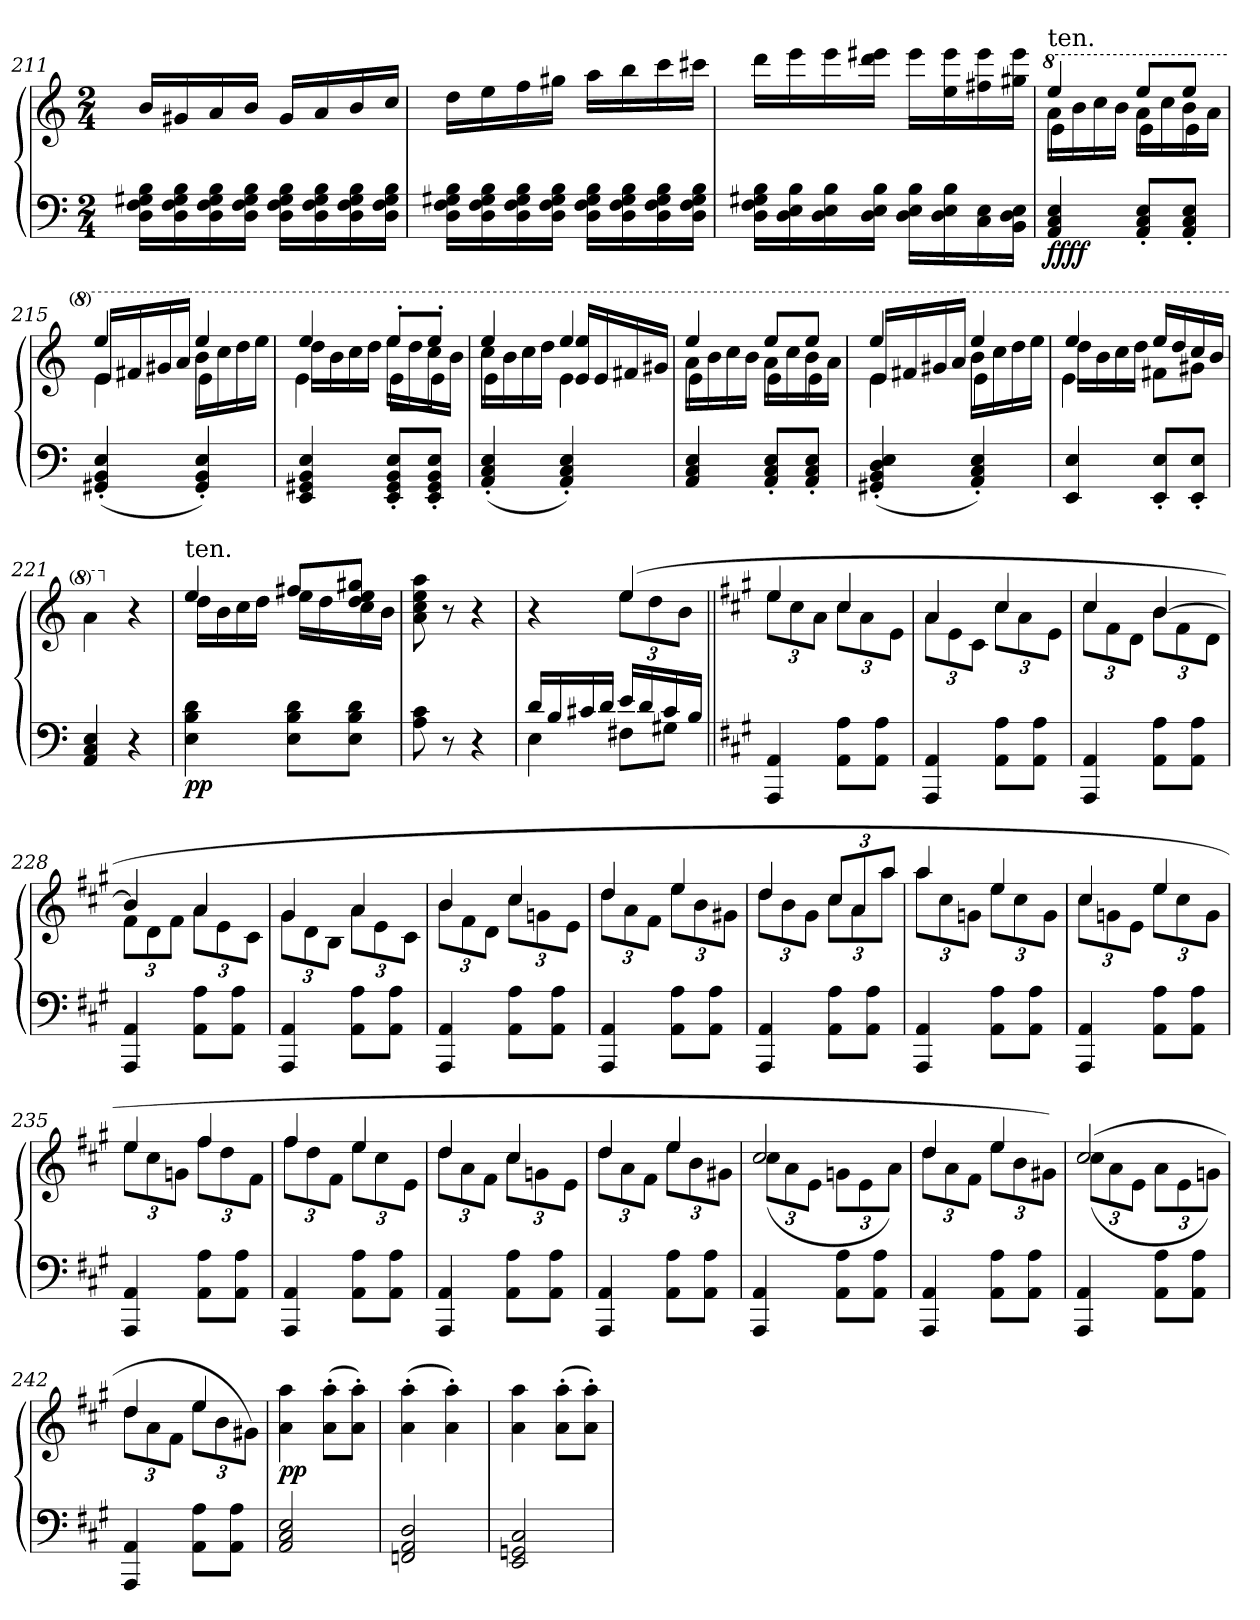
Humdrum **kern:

**kern	**kern	**dynam
*part1	*part1	*part1
*staff2	*staff1	*staff1/2
*clefF4	*clefG2	*
*k[]	*k[]	*
*M2/4	*M2/4	*
=211	=211	=211
16D\ 16F\ 16G#X\ 16B\LL	16b/LL	.
16D\ 16F\ 16G#\ 16B\	16g#X/	.
16D\ 16F\ 16G#\ 16B\	16a/	.
16D\ 16F\ 16G#\ 16B\JJ	16b/JJ	.
16D\ 16F\ 16G#\ 16B\LL	16g#/LL	.
16D\ 16F\ 16G#\ 16B\	16a/	.
16D\ 16F\ 16G#\ 16B\	16b/	.
16D\ 16F\ 16G#\ 16B\JJ	16cc/JJ	.
=212	=212	=212
16D\ 16F\ 16G#X\ 16B\LL	16dd\LL	.
16D\ 16F\ 16G#\ 16B\	16ee\	.
16D\ 16F\ 16G#\ 16B\	16ff\	.
16D\ 16F\ 16G#\ 16B\JJ	16gg#X\JJ	.
16D\ 16F\ 16G#\ 16B\LL	16aa\LL	.
16D\ 16F\ 16G#\ 16B\	16bb\	.
16D\ 16F\ 16G#\ 16B\	16ccc\	.
16D\ 16F\ 16G#\ 16B\JJ	16ccc#X\JJ	.
=213	=213	=213
16D\ 16F\ 16G#X\ 16B\LL	16ddd\LL	.
16D\ 16E\ 16B\	16eee\	.
16D\ 16E\ 16B\	16eee\	.
16D\ 16E\ 16B\JJ	16ddd\ 16eee#X\JJ	.
16D\ 16E\ 16B\LL	16eee#\LL	.
16D\ 16E\ 16B\	16ee\ 16eee#\	.
16C\ 16E\	16ff#X\ 16eee#\	.
16BB\ 16D\ 16E\JJ	16gg#X\ 16eee#\JJ	.
=214	=214	=214
*	*8va	*
*	*^	*
*	*	*^	*
!	!LO:TX:a:t=ten.	!	!	!
!	!	!	!	!LO:DY:b=2
!	!	!	!	!LO:DY:n=1:b
4AA/ 4C/ 4E/	4eee/	16aa\LL	4ee\	ff ff
.	.	16bb\	.	.
.	.	16ccc\	.	.
.	.	16bb\JJ	.	.
8AA'/ 8C'/ 8E'/L	8eee/L	16aa\LL	8ee\L	.
.	.	16ccc\	.	.
8AA'/ 8C'/ 8E'/J	8eee/J	16bb\	8ee\J	.
.	.	16aa\JJ	.	.
=215	=215	=215	=215	=215
(<4GG#X'/ 4BB'/ 4E'/	4eee/	16ee/LL	4ee\	.
.	.	16ff#X/	.	.
.	.	16gg#X/	.	.
.	.	16aa/JJ	.	.
4GG#'/ 4BB'/ 4E'/)	4eee/	16bb\LL	4ee\	.
.	.	16ccc\	.	.
.	.	16ddd\	.	.
.	.	16eee\JJ	.	.
=216	=216	=216	=216	=216
4EE/ 4GG#X/ 4BB/ 4E/	4eee/	16ddd\LL	4ee\	.
.	.	16bb\	.	.
.	.	16ccc\	.	.
.	.	16ddd\JJ	.	.
8EE'/ 8GG#'/ 8BB'/ 8E'/L	8eee'/L	16eee\LL	8ee\L	.
.	.	16ddd\	.	.
8EE'/ 8GG#'/ 8BB'/ 8E'/J	8eee'/J	16ccc\	8ee\J	.
.	.	16bb\JJ	.	.
=217	=217	=217	=217	=217
(<4AA'/ 4C'/ 4E'/	4eee/	16ccc\LL	4ee\	.
.	.	16bb\	.	.
.	.	16ccc\	.	.
.	.	16ddd\JJ	.	.
4AA'/ 4C'/ 4E'/)	4eee/	16ee/ 16eee/LL	4ee\	.
.	.	16ee/	.	.
.	.	16ff#X/	.	.
.	.	16gg#X/JJ	.	.
=218	=218	=218	=218	=218
4AA/ 4C/ 4E/	4eee/	16aa\LL	4ee\	.
.	.	16bb\	.	.
.	.	16ccc\	.	.
.	.	16bb\JJ	.	.
8AA'/ 8C'/ 8E'/L	8eee/L	16aa\LL	8ee\L	.
.	.	16ccc\	.	.
8AA'/ 8C'/ 8E'/J	8eee/J	16bb\	8ee\J	.
.	.	16aa\JJ	.	.
=219	=219	=219	=219	=219
(<4GG#X'/ 4BB'/ 4D'/ 4E'/	4eee/	16ee/LL	4ee\	.
.	.	16ff#X/	.	.
.	.	16gg#X/	.	.
.	.	16aa/JJ	.	.
4AA'/ 4C'/ 4E'/)	4eee/	16bb\LL	4ee\	.
.	.	16ccc\	.	.
.	.	16ddd\	.	.
.	.	16eee\JJ	.	.
=220	=220	=220	=220	=220
4EE/ 4E/	4eee/	16ddd\LL	4ee\	.
.	.	16bb\	.	.
.	.	16ccc\	.	.
.	.	16ddd\JJ	.	.
8EE'/ 8E'/L	4ryy	16eee/LL	8ff#X\L	.
.	.	16ddd/	.	.
8EE'/ 8E'/J	.	16ccc/	8gg#X\J	.
.	.	16bb/JJ	.	.
*	*v	*v	*v	*
=221	=221	=221
4AA/ 4C/ 4E/	4aa\	.
*	*X8va	*
4r	4r	.
=222	=222	=222
*	*^	*
!	!LO:TX:a:t=ten.	!	!
!	!	!	!LO:DY:b=2
!	!	!	!LO:DY:n=1:b
4E\ 4B\ 4d\	4ee/	16dd\LL	p p
.	.	16b\	.
.	.	16cc\	.
.	.	16dd\JJ	.
8E\ 8B\ 8d\L	8ff#X/L	16ee\LL	.
.	.	16dd\	.
8E\ 8B\ 8d\J	8dd/ 8ee/ 8gg#X/J	16cc\	.
.	.	16b\JJ	.
*	*v	*v	*
=223	=223	=223
8A\ 8c\	8a\ 8cc\ 8ee\ 8aa\	.
8r	8r	.
4r	4r	.
=224	=224	=224
*^	*^	*
16d/LL	4E\	4r	4ryy	.
16B/	.	.	.	.
16c#X/	.	.	.	.
16d/JJ	.	.	.	.
*	*	*	*Xbrackettup	*
16e/LL	8F#X\L	(>4ee/	12ee\L	.
16d/	.	.	.	.
.	.	.	12dd\	.
16c#/	8G#X\J	.	.	.
.	.	.	12b\J	.
16B/JJ	.	.	.	.
*v	*v	*	*	*
=225||	=225||	=225||	=225||
*k[f#c#g#]	*k[f#c#g#]	*	*
4AAA/ 4AA/	4ee/	12ee\L	.
.	.	12cc#\	.
.	.	12a\J	.
8AA\ 8A\L	4cc#/	12cc#\L	.
.	.	12a\	.
8AA\ 8A\J	.	.	.
.	.	12e\J	.
=226	=226	=226	=226
4AAA/ 4AA/	4a/	12a\L	.
.	.	12e\	.
.	.	12c#\J	.
8AA\ 8A\L	4cc#/	12cc#\L	.
.	.	12a\	.
8AA\ 8A\J	.	.	.
.	.	12e\J	.
=227	=227	=227	=227
4AAA/ 4AA/	4cc#/	12cc#\L	.
.	.	12f#\	.
.	.	12d\J	.
8AA\ 8A\L	[4b/	12b\L	.
.	.	12f#\	.
8AA\ 8A\J	.	.	.
.	.	12d\J	.
=228	=228	=228	=228
4AAA/ 4AA/	4b/]	12f#\L	.
.	.	12d\	.
.	.	12f#\J	.
8AA\ 8A\L	4a/	12a\L	.
.	.	12e\	.
8AA\ 8A\J	.	.	.
.	.	12c#\J	.
=229	=229	=229	=229
4AAA/ 4AA/	4g#/	12g#\L	.
.	.	12d\	.
.	.	12B\J	.
8AA\ 8A\L	4a/	12a\L	.
.	.	12e\	.
8AA\ 8A\J	.	.	.
.	.	12c#\J	.
=230	=230	=230	=230
4AAA/ 4AA/	4b/	12b\L	.
.	.	12f#\	.
.	.	12d\J	.
8AA\ 8A\L	4cc#/	12cc#\L	.
.	.	12gn\	.
8AA\ 8A\J	.	.	.
.	.	12e\J	.
=231	=231	=231	=231
4AAA/ 4AA/	4dd/	12dd\L	.
.	.	12a\	.
.	.	12f#\J	.
8AA\ 8A\L	4ee/	12ee\L	.
.	.	12b\	.
8AA\ 8A\J	.	.	.
.	.	12g#X\J	.
=232	=232	=232	=232
4AAA/ 4AA/	4dd/	12dd\L	.
.	.	12b\	.
.	.	12g#\J	.
8AA\ 8A\L	12cc#/L	12cc#\L	.
.	12a/	12a\	.
8AA\ 8A\J	.	.	.
.	12aa/J	12aa\J	.
=233	=233	=233	=233
4AAA/ 4AA/	4aa/	12aa\L	.
.	.	12cc#\	.
.	.	12gn\J	.
8AA\ 8A\L	4ee/	12ee\L	.
.	.	12cc#\	.
8AA\ 8A\J	.	.	.
.	.	12g\J	.
=234	=234	=234	=234
4AAA/ 4AA/	4cc#/	12cc#\L	.
.	.	12gn\	.
.	.	12e\J	.
8AA\ 8A\L	4ee/	12ee\L	.
.	.	12cc#\	.
8AA\ 8A\J	.	.	.
.	.	12g\J	.
=235	=235	=235	=235
4AAA/ 4AA/	4ee/	12ee\L	.
.	.	12cc#\	.
.	.	12gn\J	.
8AA\ 8A\L	4ff#/	12ff#\L	.
.	.	12dd\	.
8AA\ 8A\J	.	.	.
.	.	12f#\J	.
=236	=236	=236	=236
4AAA/ 4AA/	4ff#/	12ff#\L	.
.	.	12dd\	.
.	.	12f#\J	.
8AA\ 8A\L	4ee/	12ee\L	.
.	.	12cc#\	.
8AA\ 8A\J	.	.	.
.	.	12e\J	.
=237	=237	=237	=237
4AAA/ 4AA/	4dd/	12dd\L	.
.	.	12a\	.
.	.	12f#\J	.
8AA\ 8A\L	4cc#/	12cc#\L	.
.	.	12gn\	.
8AA\ 8A\J	.	.	.
.	.	12e\J	.
=238	=238	=238	=238
4AAA/ 4AA/	4dd/	12dd\L	.
.	.	12a\	.
.	.	12f#\J	.
8AA\ 8A\L	4ee/	12ee\L	.
.	.	12b\	.
8AA\ 8A\J	.	.	.
.	.	12g#X\J	.
=239	=239	=239	=239
4AAA/ 4AA/	2cc#/	(<12cc#\L	.
.	.	12a\	.
.	.	12e\J	.
8AA\ 8A\L	.	12gn\L	.
.	.	12e\	.
8AA\ 8A\J	.	.	.
.	.	12a\J)	.
=240	=240	=240	=240
!	!	!	!LO:DY:b
4AAA/ 4AA/	4dd/	12dd\L	dim.
.	.	12a\	.
.	.	12f#\J	.
8AA\ 8A\L	4ee/	12ee\L	.
.	.	12b\	.
8AA\ 8A\J	.	.	.
.	.	12g#X\J)	.
=241	=241	=241	=241
4AAA/ 4AA/	(>2cc#/	(<12cc#\L	.
.	.	12a\	.
.	.	12e\J	.
8AA\ 8A\L	.	12a\L	.
.	.	12e\	.
8AA\ 8A\J	.	.	.
.	.	12gn\J)	.
=242	=242	=242	=242
4AAA/ 4AA/	4dd/	12dd\L	.
.	.	12a\	.
.	.	12f#\J	.
8AA\ 8A\L	4ee/	12ee\L	.
.	.	12b\	.
8AA\ 8A\J	.	.	.
.	.	12g#X\J)	.
=243	=243	=243	=243
!	!	!	!LO:DY:b
*	*v	*v	*
2AA/ 2C#/ 2E/	4a\ 4aa\	pp
.	(>8a'\ 8aa'\L	.
.	8a'\ 8aa'\J)	.
=244	=244	=244
2FFn/ 2AA/ 2D/	(>4a'\ 4aa'\	.
.	4a'\ 4aa'\)	.
=245	=245	=245
2EE/ 2GGn/ 2C#/	4a\ 4aa\	.
.	(>8a'\ 8aa'\L	.
.	8a'\ 8aa'\J)	.
=	=	=
*-	*-	*-
